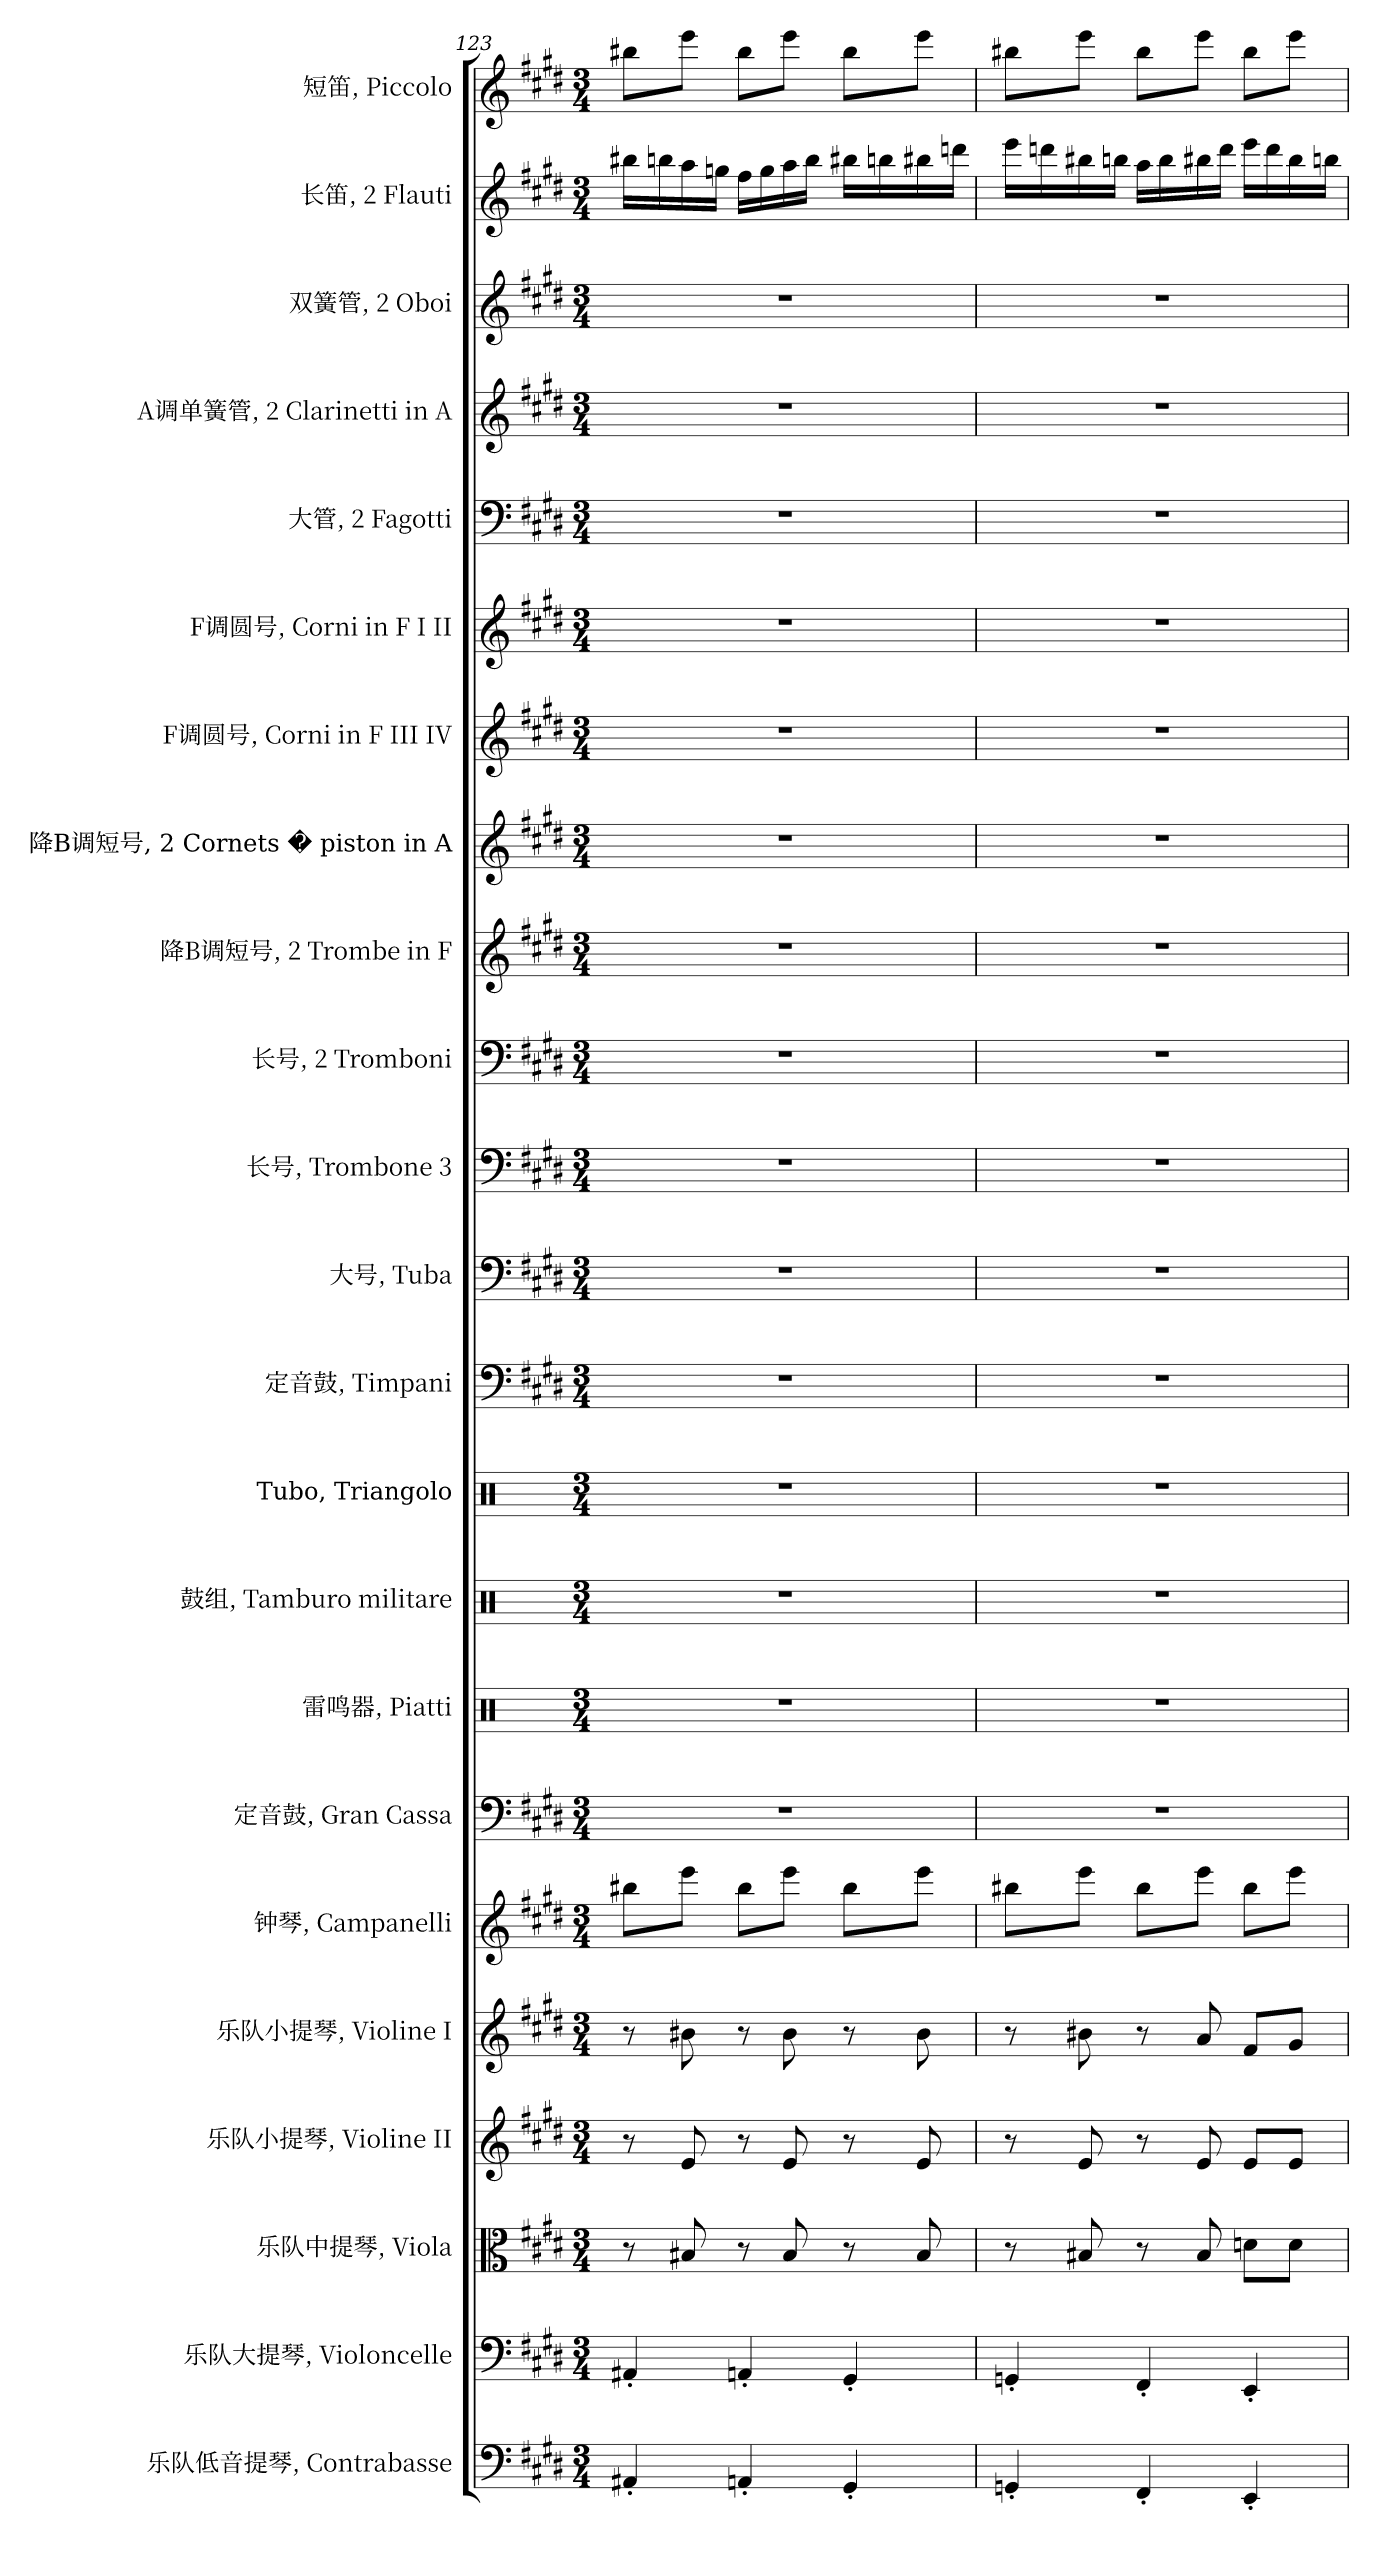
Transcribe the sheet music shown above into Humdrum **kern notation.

**kern	**kern	**kern	**kern	**kern	**kern	**kern	**kern	**kern	**kern	**kern	**kern	**kern	**kern	**kern	**kern	**kern	**kern	**kern	**kern	**kern	**kern	**kern
*part23	*part22	*part21	*part20	*part19	*part18	*part17	*part16	*part15	*part14	*part13	*part12	*part11	*part10	*part9	*part8	*part7	*part6	*part5	*part4	*part3	*part2	*part1
*staff23	*staff22	*staff21	*staff20	*staff19	*staff18	*staff17	*staff16	*staff15	*staff14	*staff13	*staff12	*staff11	*staff10	*staff9	*staff8	*staff7	*staff6	*staff5	*staff4	*staff3	*staff2	*staff1
*I"乐队低音提琴, Contrabasse	*I"乐队大提琴, Violoncelle	*I"乐队中提琴, Viola	*I"乐队小提琴, Violine II	*I"乐队小提琴, Violine I	*I"钟琴, Campanelli	*I"定音鼓, Gran Cassa	*I"雷鸣器, Piatti	*I"鼓组, Tamburo militare	*I"Tubo, Triangolo	*I"定音鼓, Timpani	*I"大号, Tuba	*I"长号, Trombone 3	*I"长号, 2 Tromboni	*I"降B调短号, 2 Trombe in F	*I"降B调短号, 2 Cornets � piston in A	*I"F调圆号, Corni in F III IV	*I"F调圆号, Corni in F I II	*I"大管, 2 Fagotti	*I"A调单簧管, 2 Clarinetti in A	*I"双簧管, 2 Oboi	*I"长笛, 2 Flauti	*I"短笛, Piccolo
*I'Cbs.	*	*	*	*	*	*	*	*	*I'Tu.	*I'Timp.	*I'Tba.	*I'Tbn.	*I'Tbn.	*	*I'B♭ Cnt.	*	*	*	*I'A Cl.	*I'Ob.	*I'Fl.	*I'Picc.
!!LO:PB:g=z
*clefF4	*clefF4	*clefC3	*clefG2	*clefG2	*clefG2	*clefF4	*clefX	*clefX	*clefX	*clefF4	*clefF4	*clefF4	*clefF4	*clefG2	*clefG2	*clefG2	*clefG2	*clefF4	*clefG2	*clefG2	*clefG2	*clefG2
*ITrd7c12	*	*	*	*	*ITrd-14c-24	*	*	*	*	*	*	*	*	*ITrd1c2	*ITrd1c2	*ITrd4c7	*ITrd4c7	*	*ITrd2c3	*	*	*ITrd-7c-12
*k[f#c#g#d#]	*k[f#c#g#d#]	*k[f#c#g#d#]	*k[f#c#g#d#]	*k[f#c#g#d#]	*k[f#c#g#d#]	*k[f#c#g#d#]	*k[]	*k[]	*k[]	*k[f#c#g#d#]	*k[f#c#g#d#]	*k[f#c#g#d#]	*k[f#c#g#d#]	*k[f#c#]	*k[f#c#]	*k[f#c#g#]	*k[f#c#g#]	*k[f#c#g#d#]	*k[f#c#g#d#a#e#b#]	*k[f#c#g#d#]	*k[f#c#g#d#]	*k[f#c#g#d#]
*M3/4	*M3/4	*M3/4	*M3/4	*M3/4	*M3/4	*M3/4	*M3/4	*M3/4	*M3/4	*M3/4	*M3/4	*M3/4	*M3/4	*M3/4	*M3/4	*M3/4	*M3/4	*M3/4	*M3/4	*M3/4	*M3/4	*M3/4
*MM107	*MM107	*MM107	*MM107	*MM107	*MM107	*MM107	*MM107	*MM107	*MM107	*MM107	*MM107	*MM107	*MM107	*MM107	*MM107	*MM107	*MM107	*MM107	*MM107	*MM107	*MM107	*MM107
=123	=123	=123	=123	=123	=123	=123	=123	=123	=123	=123	=123	=123	=123	=123	=123	=123	=123	=123	=123	=123	=123	=123
4AAA#X'/	4AA#X'/	8r	8r	8r	8bbbb#X\L	2.r	2.r	2.r	2.r	2.r	2.r	2.r	2.r	2.r	2.r	2.r	2.r	2.r	2.r	2.r	16bb#X\LL	8bbb#X\L
.	.	.	.	.	.	.	.	.	.	.	.	.	.	.	.	.	.	.	.	.	16bbn\	.
.	.	8B#X/	8e/	8b#X\	8eeeee\J	.	.	.	.	.	.	.	.	.	.	.	.	.	.	.	16aa\	8eeee\J
.	.	.	.	.	.	.	.	.	.	.	.	.	.	.	.	.	.	.	.	.	16ggn\JJ	.
*	*	*	*	*	*	*	*	*	*	*	*	*	*	*	*	*	*	*	*	*	*	*MM109
4AAAn'/	4AAn'/	8r	8r	8r	8bbbb#\L	.	.	.	.	.	.	.	.	.	.	.	.	.	.	.	16ff#\LL	8bbb#\L
.	.	.	.	.	.	.	.	.	.	.	.	.	.	.	.	.	.	.	.	.	16gg\	.
.	.	8B#/	8e/	8b#\	8eeeee\J	.	.	.	.	.	.	.	.	.	.	.	.	.	.	.	16aa\	8eeee\J
.	.	.	.	.	.	.	.	.	.	.	.	.	.	.	.	.	.	.	.	.	16bb\JJ	.
4GGG#'/	4GG#'/	8r	8r	8r	8bbbb#\L	.	.	.	.	.	.	.	.	.	.	.	.	.	.	.	16bb#X\LL	8bbb#\L
.	.	.	.	.	.	.	.	.	.	.	.	.	.	.	.	.	.	.	.	.	16bbn\	.
.	.	8B#/	8e/	8b#\	8eeeee\J	.	.	.	.	.	.	.	.	.	.	.	.	.	.	.	16bb#X\	8eeee\J
.	.	.	.	.	.	.	.	.	.	.	.	.	.	.	.	.	.	.	.	.	16dddn\JJ	.
=124	=124	=124	=124	=124	=124	=124	=124	=124	=124	=124	=124	=124	=124	=124	=124	=124	=124	=124	=124	=124	=124	=124
*	*	*	*	*	*	*	*	*	*	*	*	*	*	*	*	*	*	*	*	*	*	*MM107
4GGGn'/	4GGn'/	8r	8r	8r	8bbbb#X\L	2.r	2.r	2.r	2.r	2.r	2.r	2.r	2.r	2.r	2.r	2.r	2.r	2.r	2.r	2.r	16eee\LL	8bbb#X\L
.	.	.	.	.	.	.	.	.	.	.	.	.	.	.	.	.	.	.	.	.	16dddn\	.
.	.	8B#X/	8e/	8b#X\	8eeeee\J	.	.	.	.	.	.	.	.	.	.	.	.	.	.	.	16bb#X\	8eeee\J
.	.	.	.	.	.	.	.	.	.	.	.	.	.	.	.	.	.	.	.	.	16bbn\JJ	.
*	*	*	*	*	*	*	*	*	*	*	*	*	*	*	*	*	*	*	*	*	*	*MM109
4FFF#'/	4FF#'/	8r	8r	8r	8bbbb#\L	.	.	.	.	.	.	.	.	.	.	.	.	.	.	.	16aa\LL	8bbb#\L
.	.	.	.	.	.	.	.	.	.	.	.	.	.	.	.	.	.	.	.	.	16bb\	.
.	.	8B#/	8e/	8a/	8eeeee\J	.	.	.	.	.	.	.	.	.	.	.	.	.	.	.	16bb#X\	8eeee\J
.	.	.	.	.	.	.	.	.	.	.	.	.	.	.	.	.	.	.	.	.	16ddd\JJ	.
4EEE'/	4EE'/	8dn\L	8e/L	8f#/L	8bbbb#\L	.	.	.	.	.	.	.	.	.	.	.	.	.	.	.	16eee\LL	8bbb#\L
.	.	.	.	.	.	.	.	.	.	.	.	.	.	.	.	.	.	.	.	.	16ddd\	.
.	.	8d\J	8e/J	8g#/J	8eeeee\J	.	.	.	.	.	.	.	.	.	.	.	.	.	.	.	16bb#\	8eeee\J
.	.	.	.	.	.	.	.	.	.	.	.	.	.	.	.	.	.	.	.	.	16bbn\JJ	.
=	=	=	=	=	=	=	=	=	=	=	=	=	=	=	=	=	=	=	=	=	=	=
*-	*-	*-	*-	*-	*-	*-	*-	*-	*-	*-	*-	*-	*-	*-	*-	*-	*-	*-	*-	*-	*-	*-
